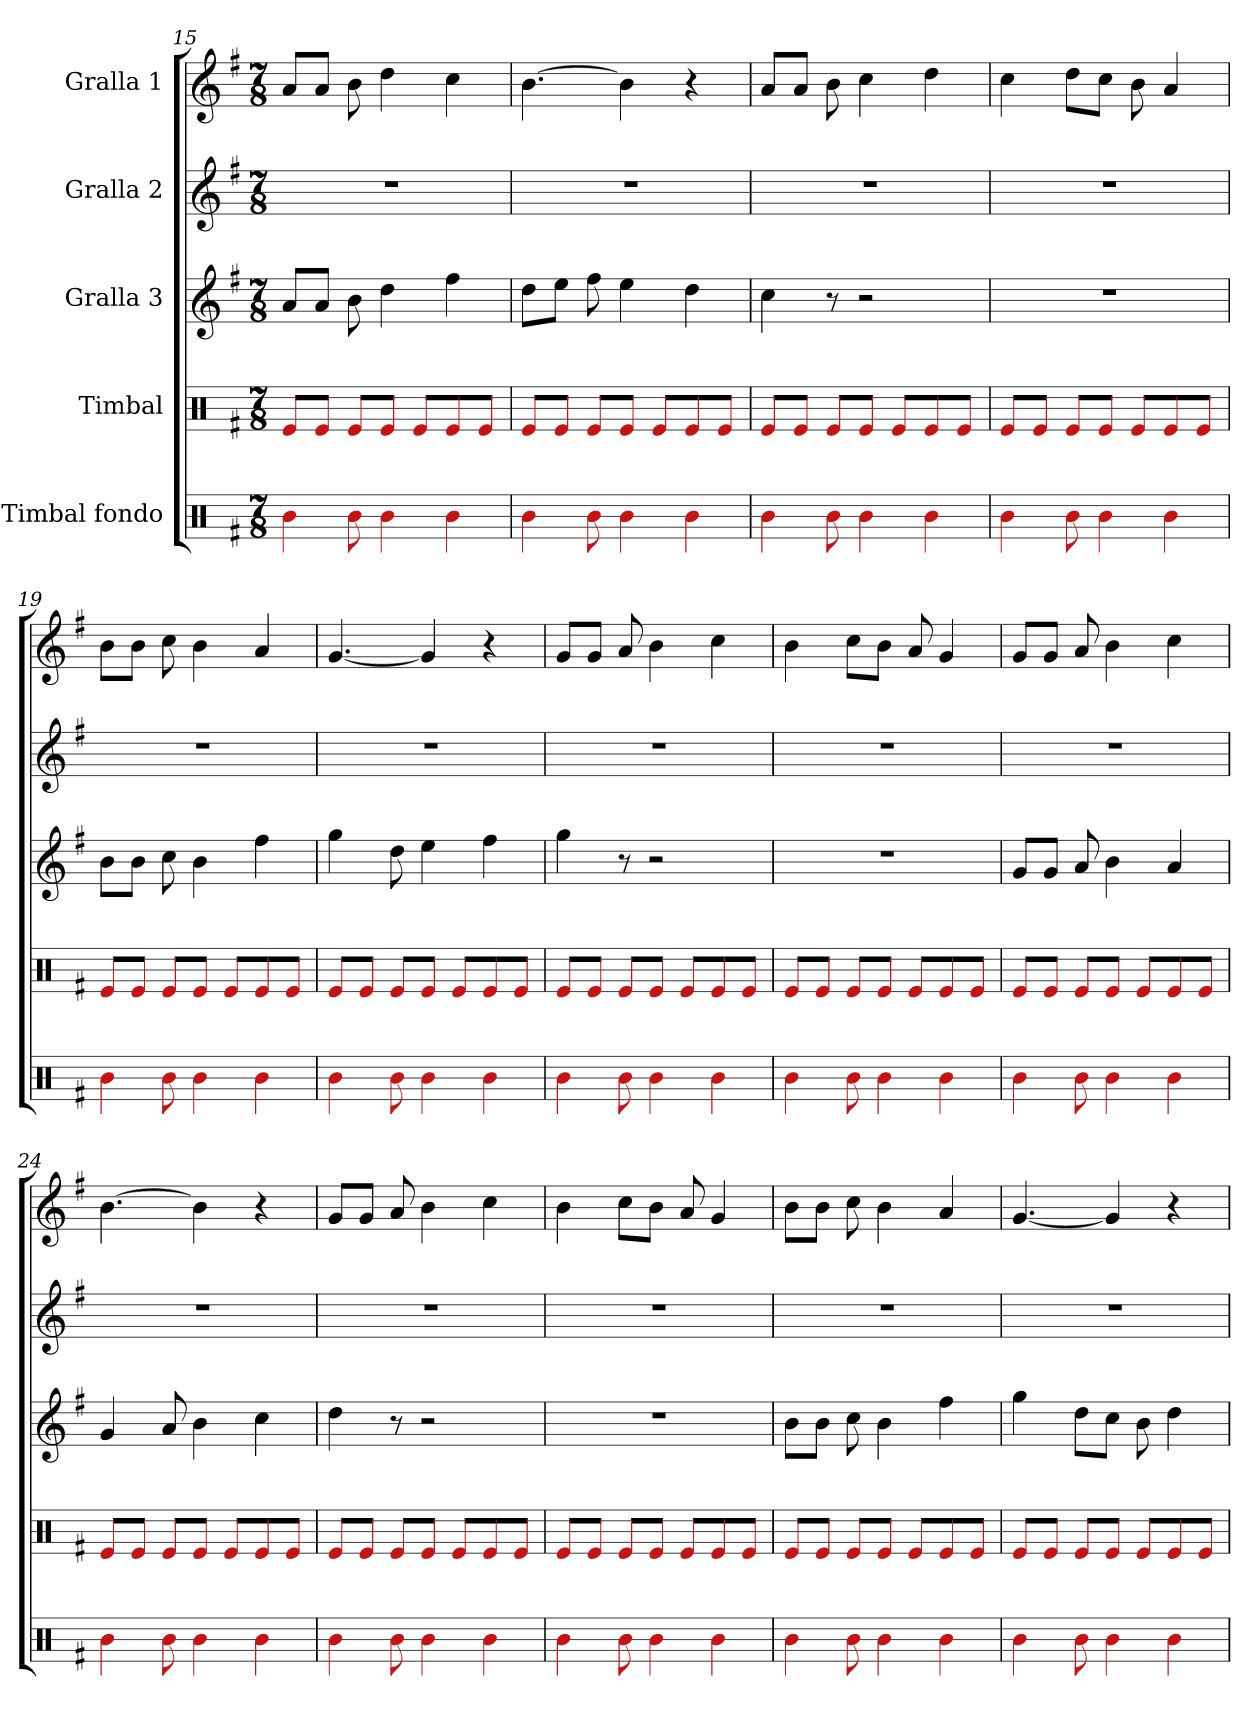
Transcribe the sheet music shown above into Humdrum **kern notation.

**kern	**kern	**kern	**kern	**kern
*part5	*part4	*part3	*part2	*part1
*staff5	*staff4	*staff3	*staff2	*staff1
*I"Timbal fondo	*I"Timbal	*I"Gralla 3	*I"Gralla 2	*I"Gralla 1
*clefX	*clefX	*clefG2	*clefG2	*clefG2
*k[f#]	*k[f#]	*k[f#]	*k[f#]	*k[f#]
*M7/8	*M7/8	*M7/8	*M7/8	*M7/8
=15	=15	=15	=15	=15
4b	8e/L	8a/L	2..r	8a/L
.	8e/J	8a/J	.	8a/J
8b	8e/L	8b	.	8b
4b	8e/J	4dd	.	4dd
.	8e/L	.	.	.
4b	8e/	4ff#	.	4cc
.	8e/J	.	.	.
=16	=16	=16	=16	=16
4b	8e/L	8dd\L	2..r	[4.b
.	8e/J	8ee\J	.	.
8b	8e/L	8ff#	.	.
4b	8e/J	4ee	.	4b]
.	8e/L	.	.	.
4b	8e/	4dd	.	4r
.	8e/J	.	.	.
=17	=17	=17	=17	=17
4b	8e/L	4cc	2..r	8a/L
.	8e/J	.	.	8a/J
8b	8e/L	8r	.	8b
4b	8e/J	2r	.	4cc
.	8e/L	.	.	.
4b	8e/	.	.	4dd
.	8e/J	.	.	.
=18	=18	=18	=18	=18
4b	8e/L	2..r	2..r	4cc
.	8e/J	.	.	.
8b	8e/L	.	.	8dd\L
4b	8e/J	.	.	8cc\J
.	8e/L	.	.	8b
4b	8e/	.	.	4a
.	8e/J	.	.	.
=19	=19	=19	=19	=19
4b	8e/L	8b\L	2..r	8b\L
.	8e/J	8b\J	.	8b\J
8b	8e/L	8cc	.	8cc
4b	8e/J	4b	.	4b
.	8e/L	.	.	.
4b	8e/	4ff#	.	4a
.	8e/J	.	.	.
=20	=20	=20	=20	=20
4b	8e/L	4gg	2..r	[4.g
.	8e/J	.	.	.
8b	8e/L	8dd	.	.
4b	8e/J	4ee	.	4g]
.	8e/L	.	.	.
4b	8e/	4ff#	.	4r
.	8e/J	.	.	.
=21	=21	=21	=21	=21
4b	8e/L	4gg	2..r	8g/L
.	8e/J	.	.	8g/J
8b	8e/L	8r	.	8a
4b	8e/J	2r	.	4b
.	8e/L	.	.	.
4b	8e/	.	.	4cc
.	8e/J	.	.	.
=22	=22	=22	=22	=22
4b	8e/L	2..r	2..r	4b
.	8e/J	.	.	.
8b	8e/L	.	.	8cc\L
4b	8e/J	.	.	8b\J
.	8e/L	.	.	8a
4b	8e/	.	.	4g
.	8e/J	.	.	.
=23	=23	=23	=23	=23
4b	8e/L	8g/L	2..r	8g/L
.	8e/J	8g/J	.	8g/J
8b	8e/L	8a	.	8a
4b	8e/J	4b	.	4b
.	8e/L	.	.	.
4b	8e/	4a	.	4cc
.	8e/J	.	.	.
=24	=24	=24	=24	=24
4b	8e/L	4g	2..r	[4.b
.	8e/J	.	.	.
8b	8e/L	8a	.	.
4b	8e/J	4b	.	4b]
.	8e/L	.	.	.
4b	8e/	4cc	.	4r
.	8e/J	.	.	.
=25	=25	=25	=25	=25
4b	8e/L	4dd	2..r	8g/L
.	8e/J	.	.	8g/J
8b	8e/L	8r	.	8a
4b	8e/J	2r	.	4b
.	8e/L	.	.	.
4b	8e/	.	.	4cc
.	8e/J	.	.	.
=26	=26	=26	=26	=26
4b	8e/L	2..r	2..r	4b
.	8e/J	.	.	.
8b	8e/L	.	.	8cc\L
4b	8e/J	.	.	8b\J
.	8e/L	.	.	8a
4b	8e/	.	.	4g
.	8e/J	.	.	.
=27	=27	=27	=27	=27
4b	8e/L	8b\L	2..r	8b\L
.	8e/J	8b\J	.	8b\J
8b	8e/L	8cc	.	8cc
4b	8e/J	4b	.	4b
.	8e/L	.	.	.
4b	8e/	4ff#	.	4a
.	8e/J	.	.	.
=28	=28	=28	=28	=28
4b	8e/L	4gg	2..r	[4.g
.	8e/J	.	.	.
8b	8e/L	8dd\L	.	.
4b	8e/J	8cc\J	.	4g]
.	8e/L	8b	.	.
4b	8e/	4dd	.	4r
.	8e/J	.	.	.
=	=	=	=	=
*-	*-	*-	*-	*-
